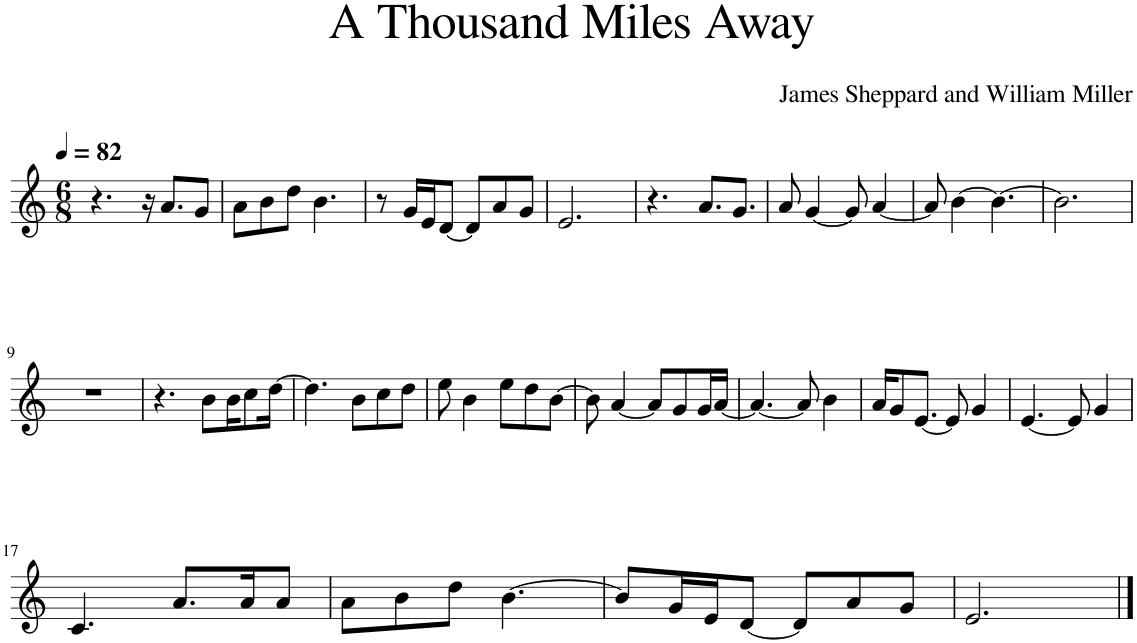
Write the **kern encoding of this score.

**kern
*part1
*staff1
*I"Piano
*I'Pno.
*clefG2
*k[]
*M6/8
*MM82
=1
4.r
16r
8.a/L
8g/J
=2
8a\L
8b\
8dd\J
4.b\
=3
8r
16g/LL
16e/J
[8d/J
8d/L]
8a/
8g/J
=4
2.e/
=5
4.r
8.a/L
8.g/J
=6
8a/
[4g/
8g/]
[4a/
=7
8a/]
[4b\
4.b\_
=8
2.b\]
!!LO:LB:g=z
=9
2.r
=10
4.r
8b\L
16b\K
8cc\
[16dd\Jk
=11
4.dd\]
8b\L
8cc\
8dd\J
=12
8ee\
4b\
8ee\L
8dd\
[8b\J
=13
8b\]
[4a/
8a/L]
8g/
16g/L
[16a/JJ
=14
4.a/_
8a/]
4b\
=15
16a/KL
8g/
[8.e/J
8e/]
4g/
=16
[4.e/
8e/]
4g/
!!LO:LB:g=z
=17
4.c/
8.a/L
16a/K
8a/J
=18
8a\L
8b\
8dd\J
[4.b\
=19
8b/L]
16g/L
16e/J
[8d/J
8d/L]
8a/
8g/J
=20
2.e/
==
*-
